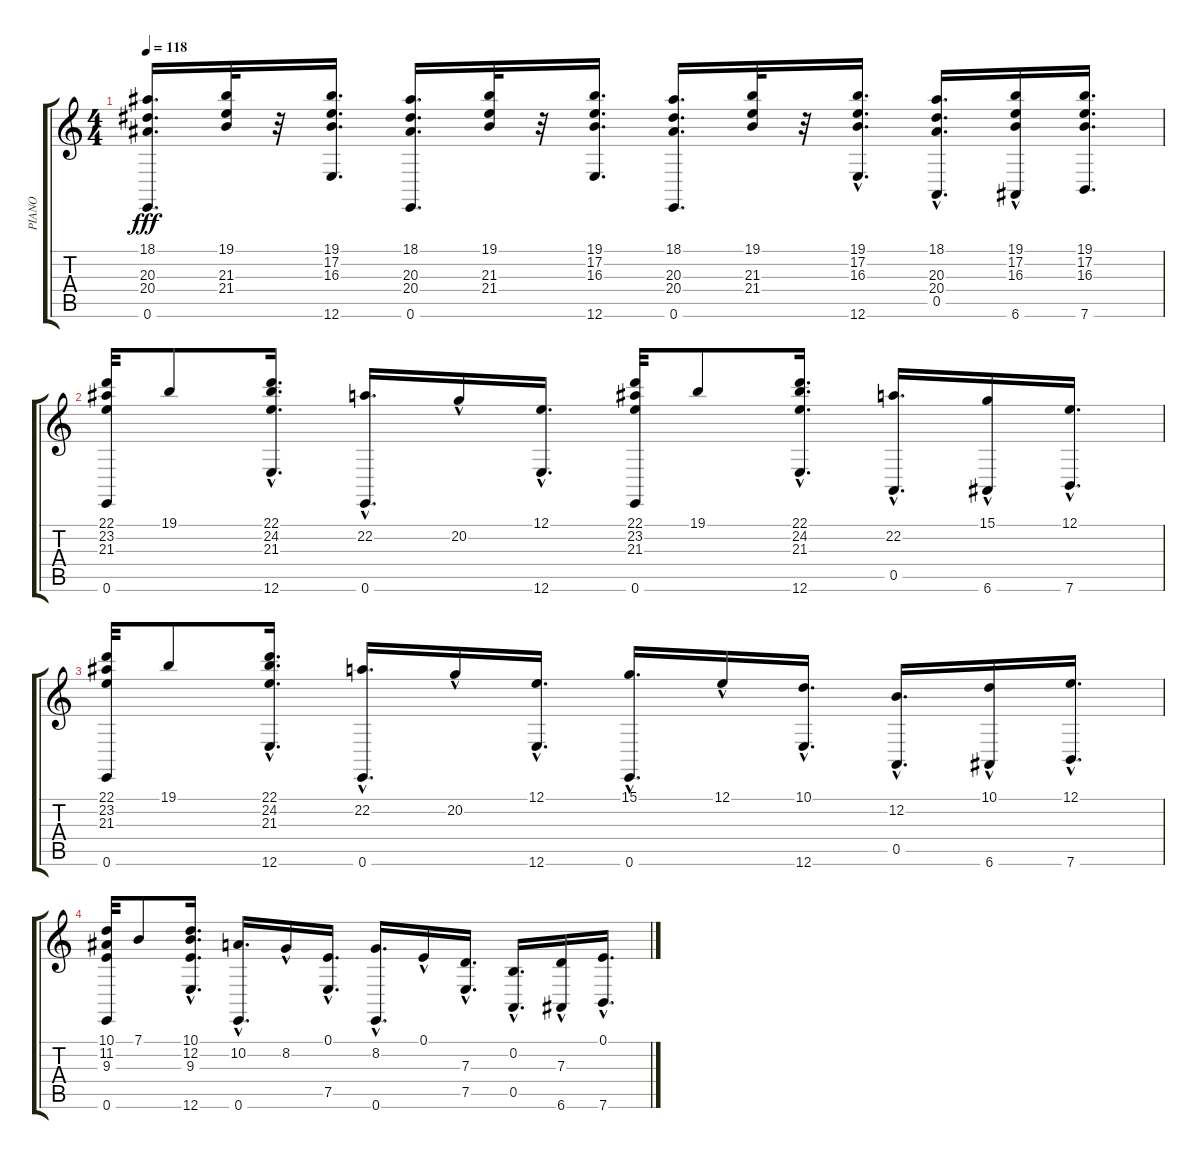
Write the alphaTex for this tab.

\track ("PIANO" "PIANO") {instrument acousticgrandpiano}
\staff {score tabs}
\tuning (E4 B3 G3 D3 A2 E2) {hide}
\ts (4 4)
\tempo 118
\clef g2
\ks c
(18.1 20.3 20.4 0.6).16{d dy fff} (19.1 21.3 21.4).32 r.32 (19.1 17.2 16.3 12.6).16{d} (18.1 20.3 20.4 0.6).16{d} (19.1 21.3 21.4).32 r.32 (19.1 17.2 16.3 12.6).16{d} (18.1 20.3 20.4 0.6).16{d} (19.1 21.3 21.4).32 r.32 (19.1 17.2 16.3 12.6{hac}).16{d} (18.1 20.3 20.4 0.5{hac}).16{d} (19.1 17.2 16.3 6.6{hac}).16 (19.1 17.2 16.3 7.6).16{d} |
(22.1 23.2 21.3 0.6).32{volume 10} 19.1.8 (22.1{hac} 24.2{hac} 21.3{hac} 12.6).16{d} (22.2{hac} 0.6).16{d} 20.2{hac}.16 (12.1{hac} 12.6).16{d} (22.1 23.2 21.3 0.6).32 19.1.8 (22.1{hac} 24.2{hac} 21.3{hac} 12.6{hac}).16{d} (22.2{hac} 0.5{hac}).16{d} (15.1{hac} 6.6{hac}).16 (12.1{hac} 7.6{hac}).16{d} |
(22.1 23.2 21.3 0.6).32 19.1.8 (22.1{hac} 24.2{hac} 21.3{hac} 12.6).16{d} (22.2{hac} 0.6).16{d} 20.2{hac}.16 (12.1{hac} 12.6).16{d} (15.1{hac} 0.6).16{d} 12.1{hac}.16 (10.1{hac} 12.6{hac}).16{d} (12.2{hac} 0.5{hac}).16{d} (10.1{hac} 6.6{hac}).16 (12.1{hac} 7.6{hac}).16{d} |
(10.1 11.2 9.3 0.6).32 7.1.8 (10.1{hac} 12.2{hac} 9.3{hac} 12.6).16{d} (10.2{hac} 0.6).16{d} 8.2{hac}.16 (0.1{hac} 7.5).16{d} (8.2{hac} 0.6).16{d} 0.1{hac}.16 (7.3{hac} 7.5{hac}).16{d} (0.2{hac} 0.5{hac}).16{d} (7.3{hac} 6.6{hac}).16 (0.1{hac} 7.6{hac}).16{d}
